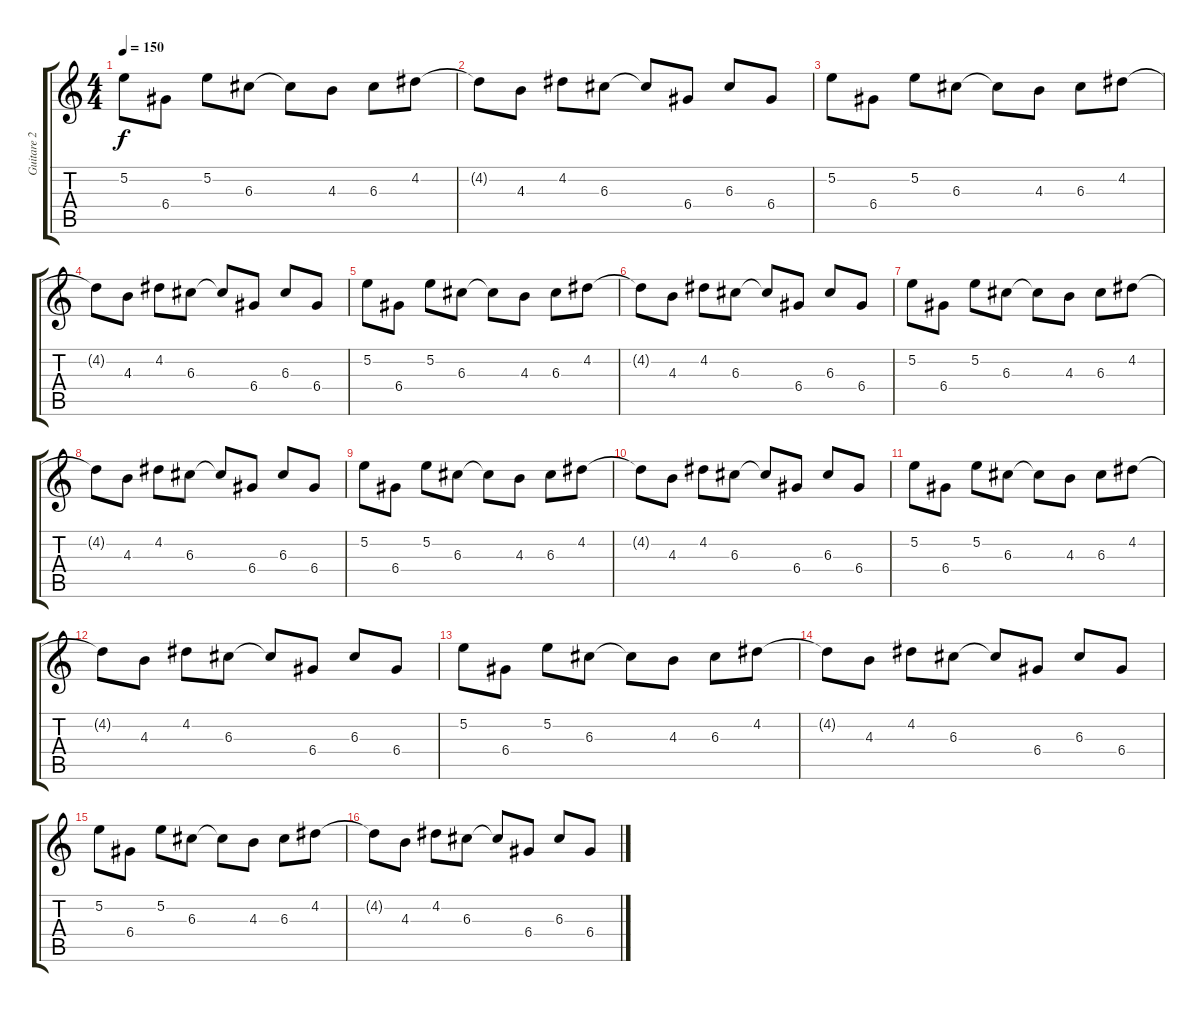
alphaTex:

\track ("Guitare 2" "Guitare 2") {instrument electricguitarclean}
\staff {score tabs}
\tuning (E4 B3 G3 D3 A2 E2) {hide}
\ts (4 4)
\tempo 150
\clef g2
\ks c
5.2.8{dy f} 6.4.8 5.2.8 6.3.8 6.3{t}.8 4.3.8 6.3.8 4.2.8 |
4.2{t}.8 4.3.8 4.2.8 6.3.8 6.3{t}.8 6.4.8 6.3.8 6.4.8 |
5.2.8 6.4.8 5.2.8 6.3.8 6.3{t}.8 4.3.8 6.3.8 4.2.8 |
4.2{t}.8 4.3.8 4.2.8 6.3.8 6.3{t}.8 6.4.8 6.3.8 6.4.8 |
5.2.8 6.4.8 5.2.8 6.3.8 6.3{t}.8 4.3.8 6.3.8 4.2.8 |
4.2{t}.8 4.3.8 4.2.8 6.3.8 6.3{t}.8 6.4.8 6.3.8 6.4.8 |
5.2.8 6.4.8 5.2.8 6.3.8 6.3{t}.8 4.3.8 6.3.8 4.2.8 |
4.2{t}.8 4.3.8 4.2.8 6.3.8 6.3{t}.8 6.4.8 6.3.8 6.4.8 |
5.2.8 6.4.8 5.2.8 6.3.8 6.3{t}.8 4.3.8 6.3.8 4.2.8 |
4.2{t}.8 4.3.8 4.2.8 6.3.8 6.3{t}.8 6.4.8 6.3.8 6.4.8 |
5.2.8 6.4.8 5.2.8 6.3.8 6.3{t}.8 4.3.8 6.3.8 4.2.8 |
4.2{t}.8 4.3.8 4.2.8 6.3.8 6.3{t}.8 6.4.8 6.3.8 6.4.8 |
5.2.8 6.4.8 5.2.8 6.3.8 6.3{t}.8 4.3.8 6.3.8 4.2.8 |
4.2{t}.8 4.3.8 4.2.8 6.3.8 6.3{t}.8 6.4.8 6.3.8 6.4.8 |
5.2.8 6.4.8 5.2.8 6.3.8 6.3{t}.8 4.3.8 6.3.8 4.2.8 |
4.2{t}.8 4.3.8 4.2.8 6.3.8 6.3{t}.8 6.4.8 6.3.8 6.4.8
